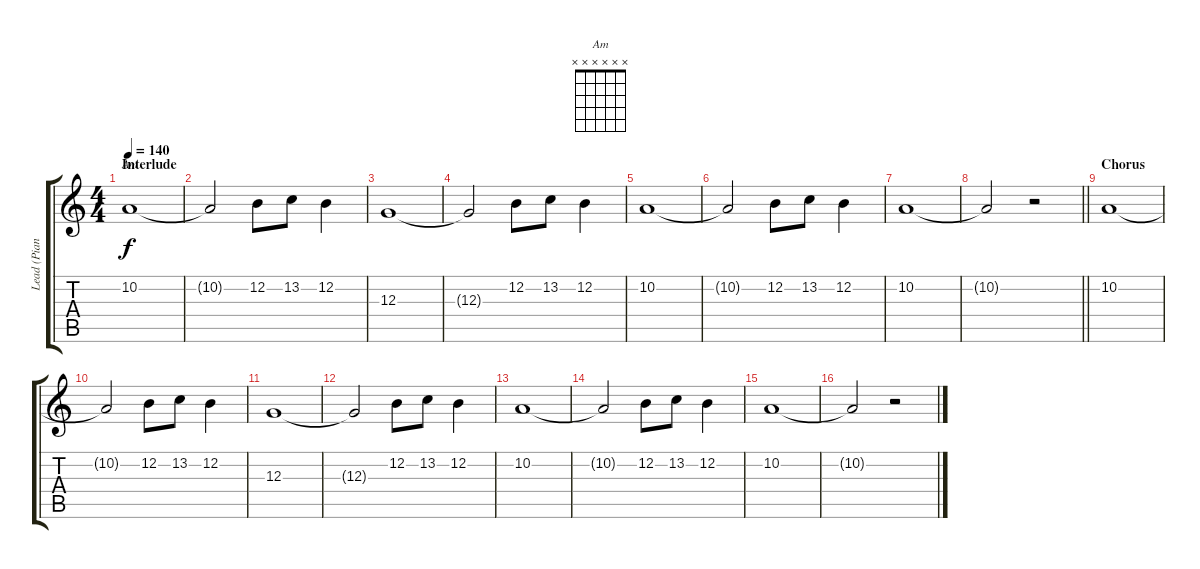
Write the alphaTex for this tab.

\track ("Lead (Piano)" "Lead (Pian") {instrument brightacousticpiano}
\staff {score tabs}
\tuning (E4 B3 G3 D3 A2 E2) {hide}
\chord ("Am" x x x x x x)
\ts (4 4)
\section ("" "Interlude")
\tempo 140
\clef g2
\ks c
10.2.1{ch "Am" dy f} |
10.2{t}.2 12.2.8 13.2.8 12.2.4 |
12.3.1 |
12.3{t}.2 12.2.8 13.2.8 12.2.4 |
10.2.1 |
10.2{t}.2 12.2.8 13.2.8 12.2.4 |
10.2.1 |
\barLineRight lightlight
10.2{t}.2 r.2 |
\section ("" "Chorus")
10.2.1 |
10.2{t}.2 12.2.8 13.2.8 12.2.4 |
12.3.1 |
12.3{t}.2 12.2.8 13.2.8 12.2.4 |
10.2.1 |
10.2{t}.2 12.2.8 13.2.8 12.2.4 |
10.2.1 |
10.2{t}.2 r.2
